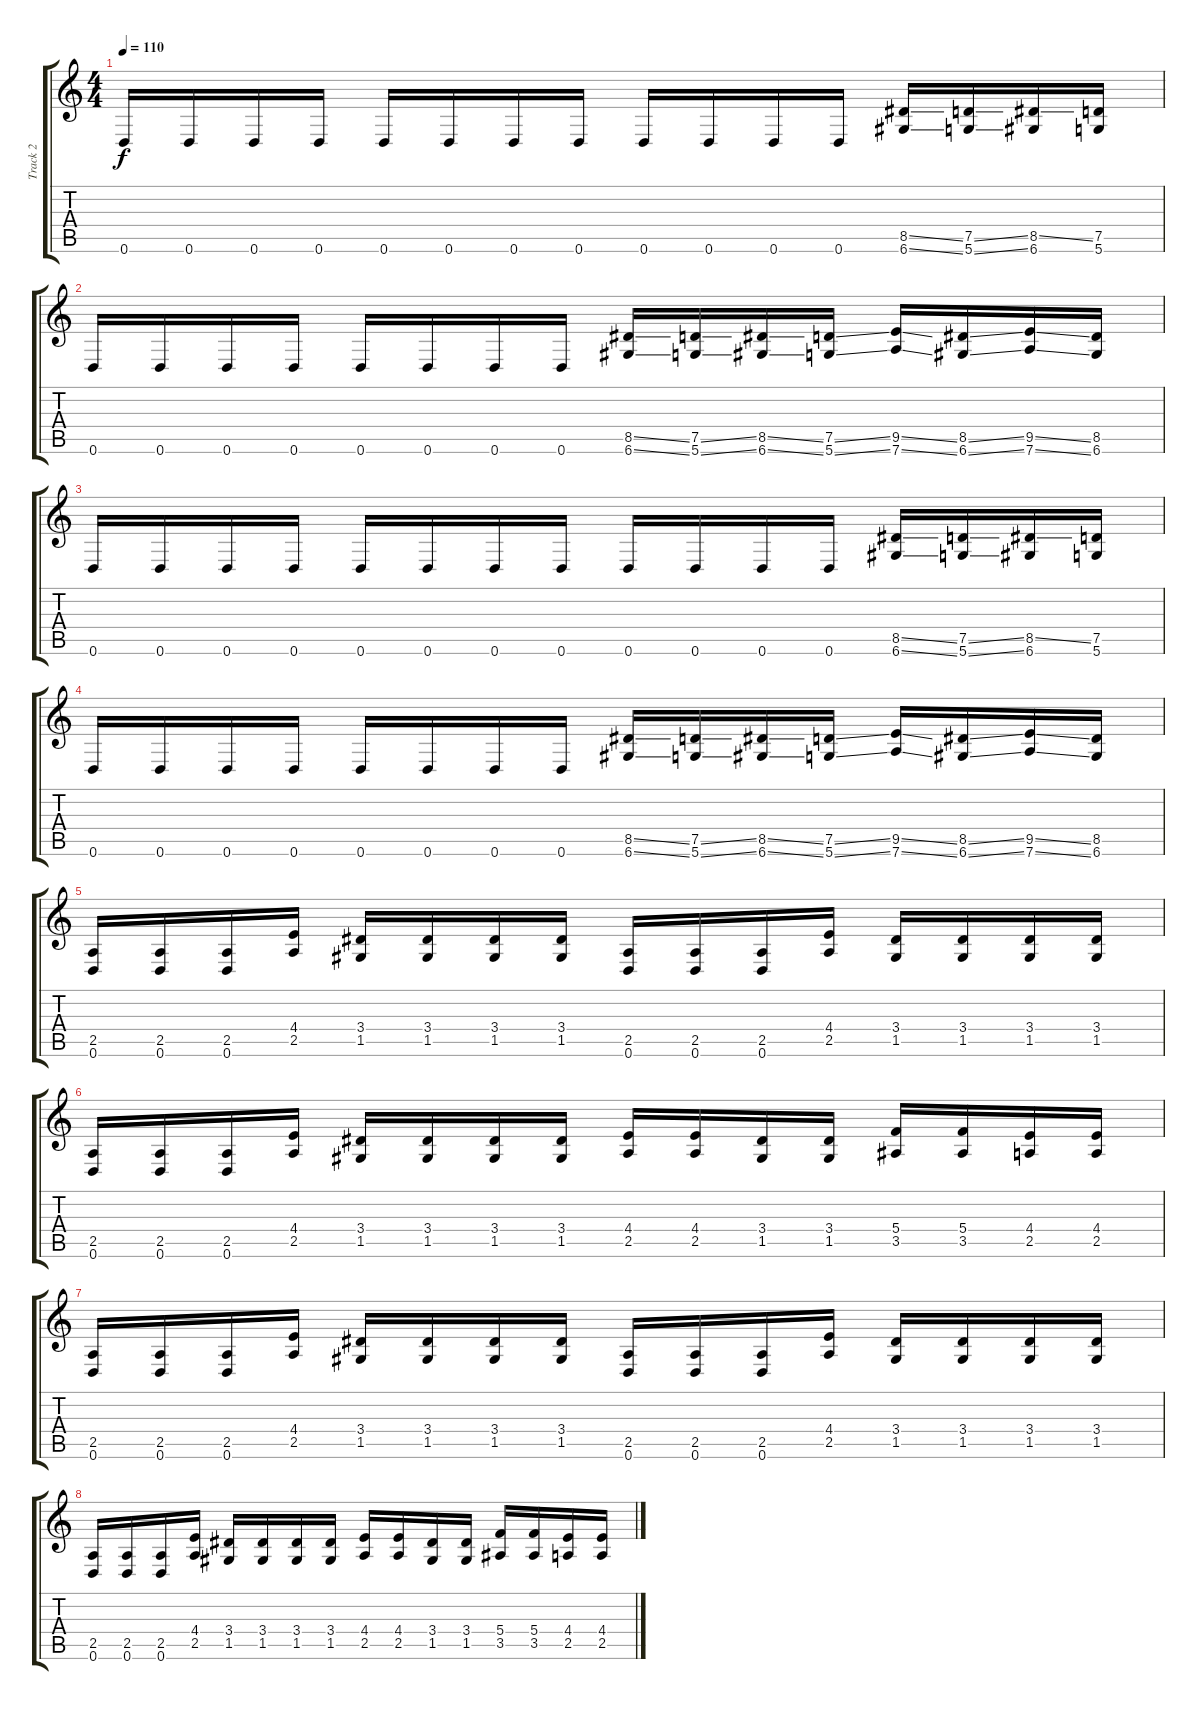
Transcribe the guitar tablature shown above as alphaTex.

\track ("Track 2" "Track 2") {instrument distortionguitar}
\staff {score tabs}
\tuning (D4 A3 F3 C3 G2 D2) {hide}
\ts (4 4)
\tempo 110
\clef g2
\ks c
0.6.16{dy f} 0.6.16 0.6.16 0.6.16 0.6.16 0.6.16 0.6.16 0.6.16 0.6.16 0.6.16 0.6.16 0.6.16 (8.5{ss} 6.6{ss}).16 (7.5{ss} 5.6{ss}).16 (8.5{ss} 6.6).16 (7.5 5.6).16 |
0.6.16 0.6.16 0.6.16 0.6.16 0.6.16 0.6.16 0.6.16 0.6.16 (8.5{ss} 6.6{ss}).16 (7.5{ss} 5.6{ss}).16 (8.5{ss} 6.6{ss}).16 (7.5{ss} 5.6{ss}).16 (9.5{ss} 7.6{ss}).16 (8.5{ss} 6.6{ss}).16 (9.5{ss} 7.6{ss}).16 (8.5 6.6).16 |
0.6.16 0.6.16 0.6.16 0.6.16 0.6.16 0.6.16 0.6.16 0.6.16 0.6.16 0.6.16 0.6.16 0.6.16 (8.5{ss} 6.6{ss}).16 (7.5{ss} 5.6{ss}).16 (8.5{ss} 6.6).16 (7.5 5.6).16 |
0.6.16 0.6.16 0.6.16 0.6.16 0.6.16 0.6.16 0.6.16 0.6.16 (8.5{ss} 6.6{ss}).16 (7.5{ss} 5.6{ss}).16 (8.5{ss} 6.6{ss}).16 (7.5{ss} 5.6{ss}).16 (9.5{ss} 7.6{ss}).16 (8.5{ss} 6.6{ss}).16 (9.5{ss} 7.6{ss}).16 (8.5 6.6).16 |
(2.5 0.6).16 (2.5 0.6).16 (2.5 0.6).16 (4.4 2.5).16 (3.4 1.5).16 (3.4 1.5).16 (3.4 1.5).16 (3.4 1.5).16 (2.5 0.6).16 (2.5 0.6).16 (2.5 0.6).16 (4.4 2.5).16 (3.4 1.5).16 (3.4 1.5).16 (3.4 1.5).16 (3.4 1.5).16 |
(2.5 0.6).16 (2.5 0.6).16 (2.5 0.6).16 (4.4 2.5).16 (3.4 1.5).16 (3.4 1.5).16 (3.4 1.5).16 (3.4 1.5).16 (4.4 2.5).16 (4.4 2.5).16 (3.4 1.5).16 (3.4 1.5).16 (5.4 3.5).16 (5.4 3.5).16 (4.4 2.5).16 (4.4 2.5).16 |
(2.5 0.6).16 (2.5 0.6).16 (2.5 0.6).16 (4.4 2.5).16 (3.4 1.5).16 (3.4 1.5).16 (3.4 1.5).16 (3.4 1.5).16 (2.5 0.6).16 (2.5 0.6).16 (2.5 0.6).16 (4.4 2.5).16 (3.4 1.5).16 (3.4 1.5).16 (3.4 1.5).16 (3.4 1.5).16 |
(2.5 0.6).16 (2.5 0.6).16 (2.5 0.6).16 (4.4 2.5).16 (3.4 1.5).16 (3.4 1.5).16 (3.4 1.5).16 (3.4 1.5).16 (4.4 2.5).16 (4.4 2.5).16 (3.4 1.5).16 (3.4 1.5).16 (5.4 3.5).16 (5.4 3.5).16 (4.4 2.5).16 (4.4 2.5).16
